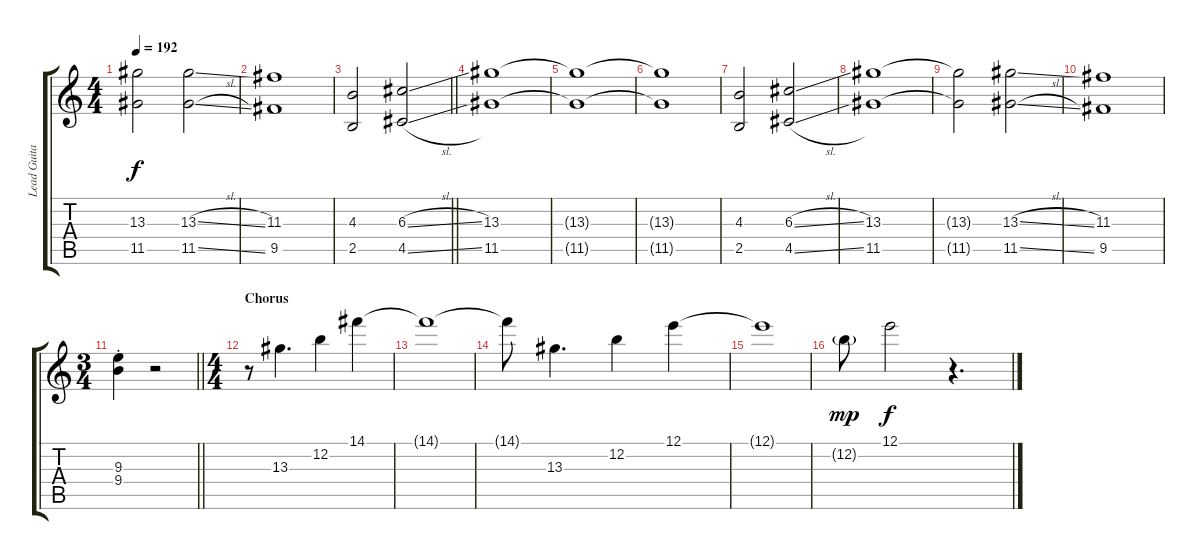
\track ("Lead Guitar" "Lead Guita") {instrument overdrivenguitar}
\staff {score tabs}
\tuning (E4 B3 G3 D3 A2 E2) {hide}
\ts (4 4)
\tempo 192
\clef g2
\ks c
(13.3{t} 11.5{t}).2{dy f} (13.3{sl} 11.5{sl}).2 |
(11.3 9.5).1 |
\barLineRight lightlight
(4.3 2.5).2 (6.3{sl} 4.5{sl}).2 |
(13.3 11.5).1 |
(13.3{t} 11.5{t}).1 |
(13.3{t} 11.5{t}).1 |
(4.3 2.5).2 (6.3{sl} 4.5{sl}).2 |
(13.3 11.5).1 |
(13.3{t} 11.5{t}).2 (13.3{sl} 11.5{sl}).2 |
(11.3 9.5).1 |
\ts (3 4)
\barLineRight lightlight
(9.3{st} 9.4{st}).4 r.2 |
\ts (4 4)
\section ("" "Chorus")
r.8 13.3.4{d} 12.2.4 14.1.4 |
14.1{t}.1 |
14.1{t}.8 13.3.4{d} 12.2.4 12.1.4 |
12.1{t}.1 |
12.2{g}.8{dy mp} 12.1.2{dy f} r.4{d}
